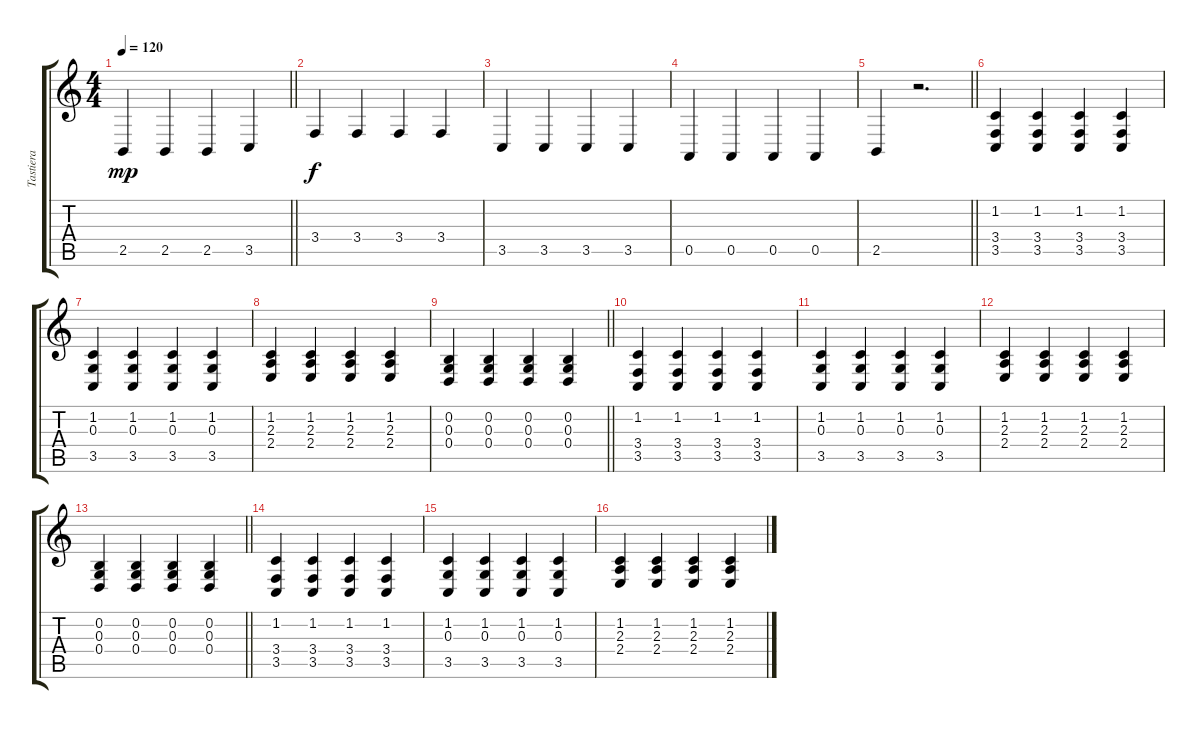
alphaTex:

\track ("Tastiera" "Tastiera") {instrument pad6metallic}
\staff {score tabs}
\tuning (E4 B3 G3 D3 A2 E2) {hide}
\ts (4 4)
\tempo 120
\clef g2
\barLineRight lightlight
\ks c
2.5.4{dy mp} 2.5.4 2.5.4 3.5.4 |
3.4.4{dy f} 3.4.4 3.4.4 3.4.4 |
3.5.4 3.5.4 3.5.4 3.5.4 |
0.5.4 0.5.4 0.5.4 0.5.4 |
\barLineRight lightlight
2.5.4 r.2{d} |
(1.2 3.4 3.5).4{instrument pad6metallic} (1.2 3.4 3.5).4 (1.2 3.4 3.5).4 (1.2 3.4 3.5).4 |
(1.2 0.3 3.5).4 (1.2 0.3 3.5).4 (1.2 0.3 3.5).4 (1.2 0.3 3.5).4 |
(1.2 2.3 2.4).4 (1.2 2.3 2.4).4 (1.2 2.3 2.4).4 (1.2 2.3 2.4).4 |
\barLineRight lightlight
(0.2 0.3 0.4).4 (0.2 0.3 0.4).4 (0.2 0.3 0.4).4 (0.2 0.3 0.4).4 |
(1.2 3.4 3.5).4 (1.2 3.4 3.5).4 (1.2 3.4 3.5).4 (1.2 3.4 3.5).4 |
(1.2 0.3 3.5).4 (1.2 0.3 3.5).4 (1.2 0.3 3.5).4 (1.2 0.3 3.5).4 |
(1.2 2.3 2.4).4 (1.2 2.3 2.4).4 (1.2 2.3 2.4).4 (1.2 2.3 2.4).4 |
\barLineRight lightlight
(0.2 0.3 0.4).4 (0.2 0.3 0.4).4 (0.2 0.3 0.4).4 (0.2 0.3 0.4).4 |
(1.2 3.4 3.5).4 (1.2 3.4 3.5).4 (1.2 3.4 3.5).4 (1.2 3.4 3.5).4 |
(1.2 0.3 3.5).4 (1.2 0.3 3.5).4 (1.2 0.3 3.5).4 (1.2 0.3 3.5).4 |
(1.2 2.3 2.4).4 (1.2 2.3 2.4).4 (1.2 2.3 2.4).4 (1.2 2.3 2.4).4
